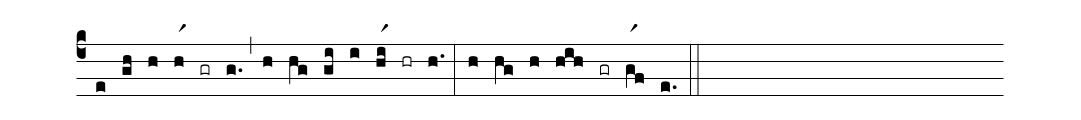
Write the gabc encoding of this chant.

%%
(c4)
(e) (gh)
(h) (hr1) (gr) (g.) (,)
(h) (hg) (gi) (i) (hir1) (hr) (h.) (:)
(h) (hg) (h) (hih) (gr) (gr1f) (e.) (::)
